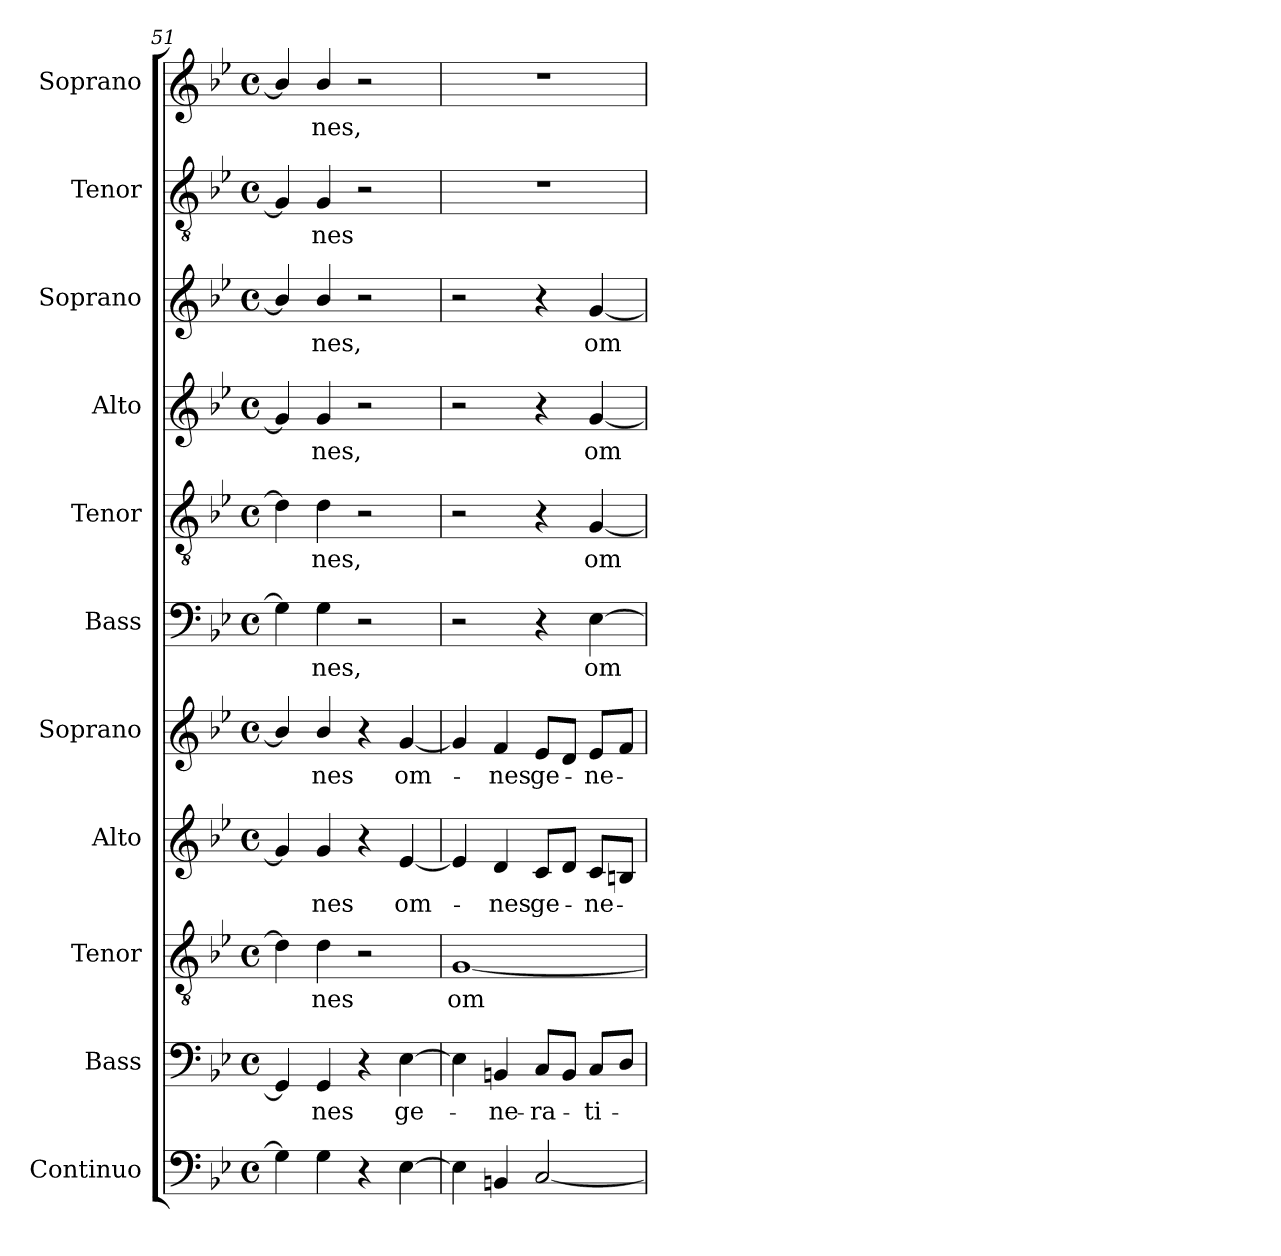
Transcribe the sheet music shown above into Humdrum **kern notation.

**kern	**kern	**text	**kern	**text	**kern	**text	**kern	**text	**kern	**text	**kern	**text	**kern	**text	**kern	**text	**kern	**text	**kern	**text
*part11	*part10	*part10	*part9	*part9	*part8	*part8	*part7	*part7	*part6	*part6	*part5	*part5	*part4	*part4	*part3	*part3	*part2	*part2	*part1	*part1
*staff11	*staff10	*staff10	*staff9	*staff9	*staff8	*staff8	*staff7	*staff7	*staff6	*staff6	*staff5	*staff5	*staff4	*staff4	*staff3	*staff3	*staff2	*staff2	*staff1	*staff1
*I"Continuo	*I"Bass	*	*I"Tenor	*	*I"Alto	*	*I"Soprano	*	*I"Bass	*	*I"Tenor	*	*I"Alto	*	*I"Soprano	*	*I"Tenor	*	*I"Soprano	*
*I'Cont.	*I'B.	*	*I'T.	*	*I'A.	*	*I'S.	*	*I'B.	*	*I'T.	*	*I'A.	*	*I'S.	*	*I'T.	*	*I'S.	*
*clefF4	*clefF4	*	*clefGv2	*	*clefG2	*	*clefG2	*	*clefF4	*	*clefGv2	*	*clefG2	*	*clefG2	*	*clefGv2	*	*clefG2	*
*	*	*	*ITrd7c12	*	*	*	*	*	*	*	*ITrd7c12	*	*	*	*	*	*ITrd7c12	*	*	*
*k[b-e-]	*k[b-e-]	*	*k[b-e-]	*	*k[b-e-]	*	*k[b-e-]	*	*k[b-e-]	*	*k[b-e-]	*	*k[b-e-]	*	*k[b-e-]	*	*k[b-e-]	*	*k[b-e-]	*
*B-:	*B-:	*	*B-:	*	*B-:	*	*B-:	*	*B-:	*	*B-:	*	*B-:	*	*B-:	*	*B-:	*	*B-:	*
*M4/4	*M4/4	*	*M4/4	*	*M4/4	*	*M4/4	*	*M4/4	*	*M4/4	*	*M4/4	*	*M4/4	*	*M4/4	*	*M4/4	*
*met(c)	*met(c)	*	*met(c)	*	*met(c)	*	*met(c)	*	*met(c)	*	*met(c)	*	*met(c)	*	*met(c)	*	*met(c)	*	*met(c)	*
=51	=51	=51	=51	=51	=51	=51	=51	=51	=51	=51	=51	=51	=51	=51	=51	=51	=51	=51	=51	=51
4Gi\]	4GGi/]	.	4Di\]	.	4gi/]	.	4b-i/]	.	4Gi\]	.	4Di\]	.	4gi/]	.	4b-i/]	.	4GGi/]	.	4b-i/]	.
!	!	!LO:LY:b:color=#000000	!	!	!	!	!	!	!	!	!	!	!	!	!	!	!	!	!	!
!	!	!	!	!LO:LY:b:color=#000000	!	!	!	!	!	!	!	!	!	!	!	!	!	!	!	!
!	!	!	!	!	!	!LO:LY:b:color=#000000	!	!	!	!	!	!	!	!	!	!	!	!	!	!
!	!	!	!	!	!	!	!	!LO:LY:b:color=#000000	!	!	!	!	!	!	!	!	!	!	!	!
!	!	!	!	!	!	!	!	!	!	!LO:LY:b:color=#000000	!	!	!	!	!	!	!	!	!	!
!	!	!	!	!	!	!	!	!	!	!	!	!LO:LY:b:color=#000000	!	!	!	!	!	!	!	!
!	!	!	!	!	!	!	!	!	!	!	!	!	!	!LO:LY:b:color=#000000	!	!	!	!	!	!
!	!	!	!	!	!	!	!	!	!	!	!	!	!	!	!	!LO:LY:b:color=#000000	!	!	!	!
!	!	!	!	!	!	!	!	!	!	!	!	!	!	!	!	!	!	!LO:LY:b:color=#000000	!	!
!	!	!	!	!	!	!	!	!	!	!	!	!	!	!	!	!	!	!	!	!LO:LY:b:color=#000000
4Gi\	4GGi/	-nes	4Di\	-nes	4gi/	-nes	4b-i/	-nes	4Gi\	-nes,	4Di\	-nes,	4gi/	-nes,	4b-i/	-nes,	4GGi/	-nes	4b-i/	-nes,
4r	4r	.	2r	.	4r	.	4r	.	2r	.	2r	.	2r	.	2r	.	2r	.	2r	.
!	!	!LO:LY:b:color=#000000	!	!	!	!	!	!	!	!	!	!	!	!	!	!	!	!	!	!
!	!	!	!	!	!	!LO:LY:b:color=#000000	!	!	!	!	!	!	!	!	!	!	!	!	!	!
!	!	!	!	!	!	!	!	!LO:LY:b:color=#000000	!	!	!	!	!	!	!	!	!	!	!	!
[>4E-i\	[>4E-i\	ge-	.	.	[<4e-i/	om-	[<4gi/	om-	.	.	.	.	.	.	.	.	.	.	.	.
=52	=52	=52	=52	=52	=52	=52	=52	=52	=52	=52	=52	=52	=52	=52	=52	=52	=52	=52	=52	=52
!	!	!	!	!LO:LY:b:color=#000000	!	!	!	!	!	!	!	!	!	!	!	!	!	!	!	!
4E-i\]	4E-i\]	.	[<1GGi	om-	4e-i/]	.	4gi/]	.	2r	.	2r	.	2r	.	2r	.	1r	.	1r	.
!	!	!LO:LY:b:color=#000000	!	!	!	!	!	!	!	!	!	!	!	!	!	!	!	!	!	!
!	!	!	!	!	!	!LO:LY:b:color=#000000	!	!	!	!	!	!	!	!	!	!	!	!	!	!
!	!	!	!	!	!	!	!	!LO:LY:b:color=#000000	!	!	!	!	!	!	!	!	!	!	!	!
4BBni/	4BBni/	-ne-	.	.	4di/	-nes	4fi/	-nes	.	.	.	.	.	.	.	.	.	.	.	.
!	!	!LO:LY:b:color=#000000	!	!	!	!	!	!	!	!	!	!	!	!	!	!	!	!	!	!
!	!	!	!	!	!	!LO:LY:b:color=#000000	!	!	!	!	!	!	!	!	!	!	!	!	!	!
!	!	!	!	!	!	!	!	!LO:LY:b:color=#000000	!	!	!	!	!	!	!	!	!	!	!	!
[<2Ci/	8Ci/L	-ra-	.	.	8ci/L	ge-	8e-i/L	ge-	4r	.	4r	.	4r	.	4r	.	.	.	.	.
.	8BBi/J	.	.	.	8di/J	.	8di/J	.	.	.	.	.	.	.	.	.	.	.	.	.
!	!	!LO:LY:b:color=#000000	!	!	!	!	!	!	!	!	!	!	!	!	!	!	!	!	!	!
!	!	!	!	!	!	!LO:LY:b:color=#000000	!	!	!	!	!	!	!	!	!	!	!	!	!	!
!	!	!	!	!	!	!	!	!LO:LY:b:color=#000000	!	!	!	!	!	!	!	!	!	!	!	!
!	!	!	!	!	!	!	!	!	!	!LO:LY:b:color=#000000	!	!	!	!	!	!	!	!	!	!
!	!	!	!	!	!	!	!	!	!	!	!	!LO:LY:b:color=#000000	!	!	!	!	!	!	!	!
!	!	!	!	!	!	!	!	!	!	!	!	!	!	!LO:LY:b:color=#000000	!	!	!	!	!	!
!	!	!	!	!	!	!	!	!	!	!	!	!	!	!	!	!LO:LY:b:color=#000000	!	!	!	!
.	8Ci/L	-ti-	.	.	8ci/L	-ne-	8e-i/L	-ne-	[>4E-i\	om-	[<4GGi/	om-	[<4gi/	om-	[<4gi/	om-	.	.	.	.
.	8Di/J	.	.	.	8Bni/J	.	8fi/J	.	.	.	.	.	.	.	.	.	.	.	.	.
=	=	=	=	=	=	=	=	=	=	=	=	=	=	=	=	=	=	=	=	=
*-	*-	*-	*-	*-	*-	*-	*-	*-	*-	*-	*-	*-	*-	*-	*-	*-	*-	*-	*-	*-
